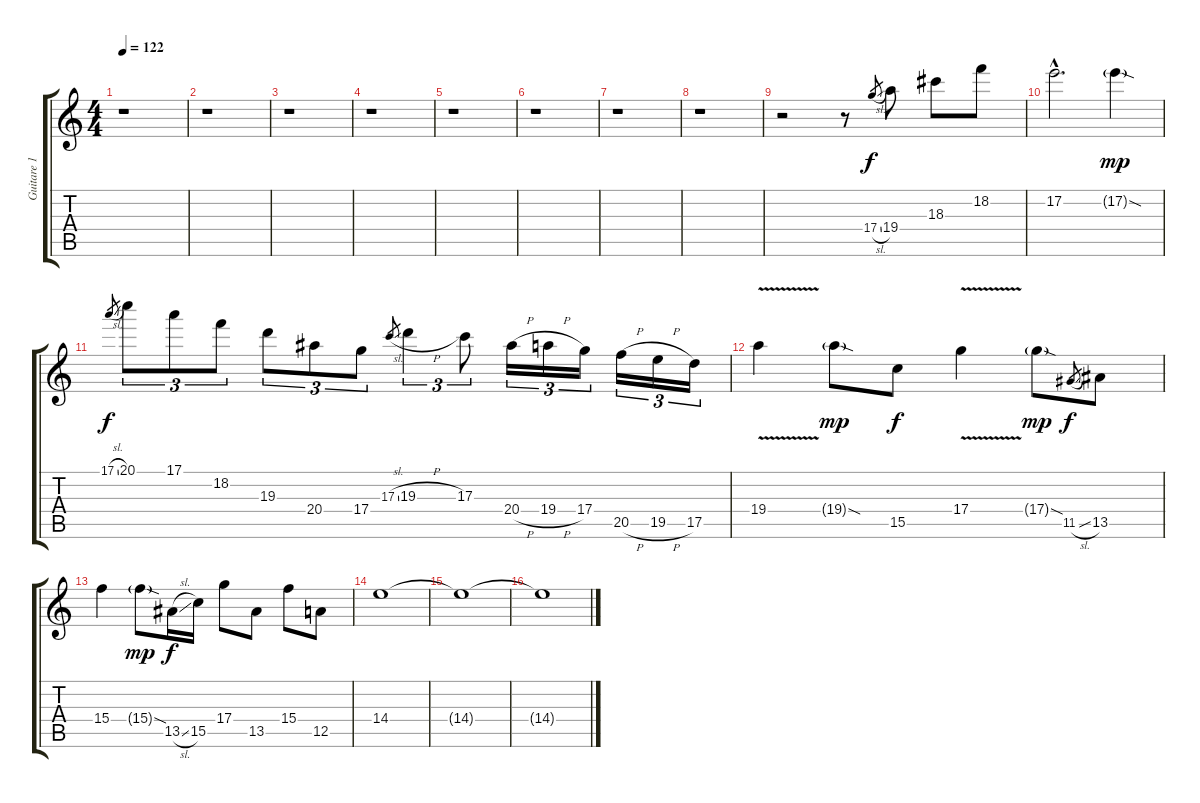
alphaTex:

\track ("Guitare 1" "Guitare 1") {instrument distortionguitar}
\staff {score tabs}
\tuning (E4 B3 G3 D3 A2 E2) {hide}
\ts (4 4)
\tempo 122
\clef g2
\ks c
r.1{dy mp} |
r.1 |
r.1 |
r.1 |
r.1 |
r.1 |
r.1 |
r.1 |
r.2 r.8 17.4{sl}.8{gr dy f} 19.4.8 18.3.8 18.2.8 |
17.2{hac}.2{d} 17.2{sod g}.4{dy mp} |
17.1{sl}.8{gr dy f} 20.1.8{tu (3 2)} 17.1.8{tu (3 2)} 18.2.8{tu (3 2)} 19.3.8{tu (3 2)} 20.4.8{tu (3 2)} 17.4.8{tu (3 2)} 17.3{sl}.8{gr} 19.3{h}.4{tu (3 2)} 17.3.8{tu (3 2)} 20.4{h}.16{tu (3 2)} 19.4{h}.16{tu (3 2)} 17.4.16{tu (3 2)} 20.5{h}.16{tu (3 2)} 19.5{h}.16{tu (3 2)} 17.5.16{tu (3 2)} |
19.4{v}.4 19.4{sod g}.8{dy mp} 15.5.8{dy f} 17.4{v}.4 17.4{sod g}.8{dy mp} 11.5{sl}.8{gr dy f} 13.5.8 |
15.4.4 15.4{sod g}.8{dy mp} 13.5{sl}.16{dy f} 15.5.16 17.4.8 13.5.8 15.4.8 12.5.8 |
14.4.1 |
14.4{t}.1 |
14.4{t}.1{volume 9}
